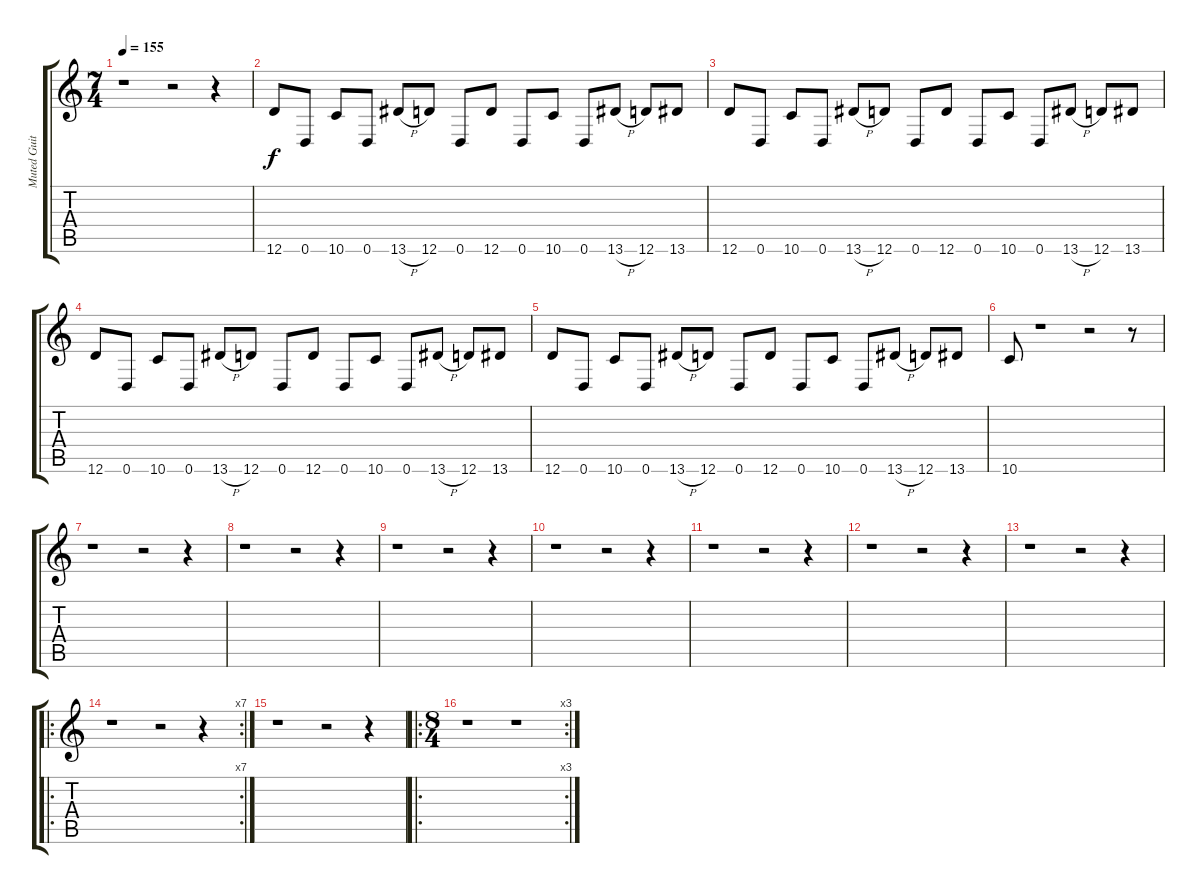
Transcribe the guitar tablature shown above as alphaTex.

\track ("Muted Guitar" "Muted Guit") {instrument electricguitarmuted}
\staff {score tabs}
\tuning (E4 B3 G3 D3 A2 D2) {hide}
\ts (7 4)
\tempo 155
\clef g2
\ks c
r.1{dy f} r.2 r.4 |
12.6.8 0.6.8 10.6.8 0.6.8 13.6{h}.8 12.6.8 0.6.8 12.6.8 0.6.8 10.6.8 0.6.8 13.6{h}.8 12.6.8 13.6.8 |
12.6.8 0.6.8 10.6.8 0.6.8 13.6{h}.8 12.6.8 0.6.8 12.6.8 0.6.8 10.6.8 0.6.8 13.6{h}.8 12.6.8 13.6.8 |
12.6.8 0.6.8 10.6.8 0.6.8 13.6{h}.8 12.6.8 0.6.8 12.6.8 0.6.8 10.6.8 0.6.8 13.6{h}.8 12.6.8 13.6.8 |
12.6.8 0.6.8 10.6.8 0.6.8 13.6{h}.8 12.6.8 0.6.8 12.6.8 0.6.8 10.6.8 0.6.8 13.6{h}.8 12.6.8 13.6.8 |
10.6.8 r.1 r.2 r.8 |
r.1 r.2 r.4 |
r.1 r.2 r.4 |
r.1 r.2 r.4 |
r.1 r.2 r.4 |
r.1 r.2 r.4 |
r.1 r.2 r.4 |
r.1 r.2 r.4 |
\ro
\rc 7
r.1 r.2 r.4 |
r.1 r.2 r.4 |
\ro
\rc 3
\ts (8 4)
r.1 r.1
